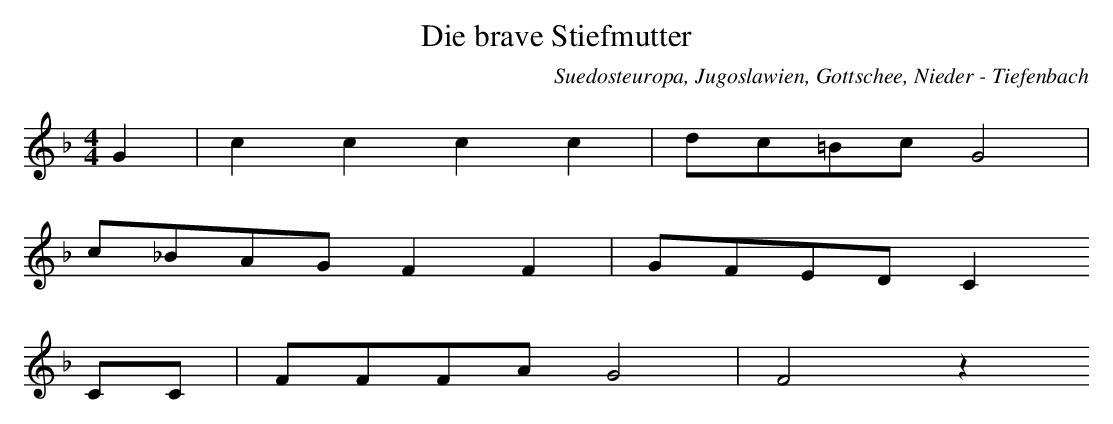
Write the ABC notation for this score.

X:1
T: Die brave Stiefmutter
O: Suedosteuropa, Jugoslawien, Gottschee, Nieder - Tiefenbach
M: 4/4
L: 1/8
K: F
G2 | c2c2c2c2 | dc=BcG4 |
c_BAGF2F2 | GFEDC2
CC | FFFAG4 | F4z2
